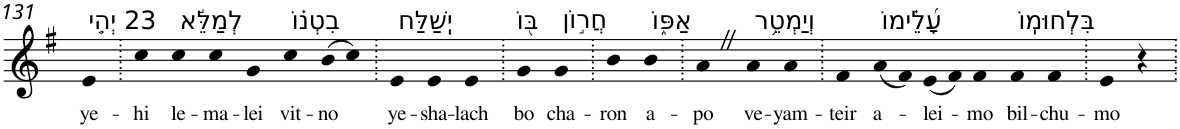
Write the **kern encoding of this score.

**kern	**text
*part1	*part1
*staff1	*staff1
*I"Piano	*
*I'Pno	*
!!LO:PB:g=z
*clefG2	*
*k[f#]	*
*G:	*
=131	=131
!LO:TX:a:t=23 יְהִ֤י	!
!	!LO:LY:b
4e	ye-
=132.	=132.
!	!LO:LY:b
4cc	-hi
!LO:TX:a:t=לְמַלֵּ֬א	!
!	!LO:LY:b
4cc	le-
!	!LO:LY:b
4cc	-ma-
!	!LO:LY:b
4g	-lei
!LO:TX:a:t=בִטְנ֗וֹ	!
!	!LO:LY:b
4cc	vit-
!	!LO:LY:b
(8b	-no
8cc)	.
=133.	=133.
!LO:TX:a:t=יְֽשַׁלַּח	!
!	!LO:LY:b
4e	ye-
!	!LO:LY:b
4e	-sha-
!	!LO:LY:b
4e	-lach
=134.	=134.
!LO:TX:a:t=בּ֭וֹ	!
!	!LO:LY:b
4g	bo
!LO:TX:a:t=חֲר֣וֹן	!
!	!LO:LY:b
4g	cha-
=135.	=135.
!	!LO:LY:b
4b	-ron
!LO:TX:a:t=אַפּ֑וֹ	!
!	!LO:LY:b
4b	a-
=136.	=136.
!	!LO:LY:b
4aZ	-po
!LO:TX:a:t=וְיַמְטֵ֥ר	!
!	!LO:LY:b
4a	ve-
!	!LO:LY:b
4a	-yam-
=137.	=137.
!	!LO:LY:b
4f#	-teir
!LO:TX:a:t=עָ֝לֵ֗ימוֹ	!
!	!LO:LY:b
(8a	a-
8f#)	.
!	!LO:LY:b
(8e	-lei-
8f#)	.
!	!LO:LY:b
4f#	-mo
!LO:TX:a:t=בִּלְחוּמֽוֹ	!
!	!LO:LY:b
4f#	bil-
!	!LO:LY:b
4f#	-chu-
=138.	=138.
!	!LO:LY:b
4e	-mo
4r	.
=.	=.
*-	*-
